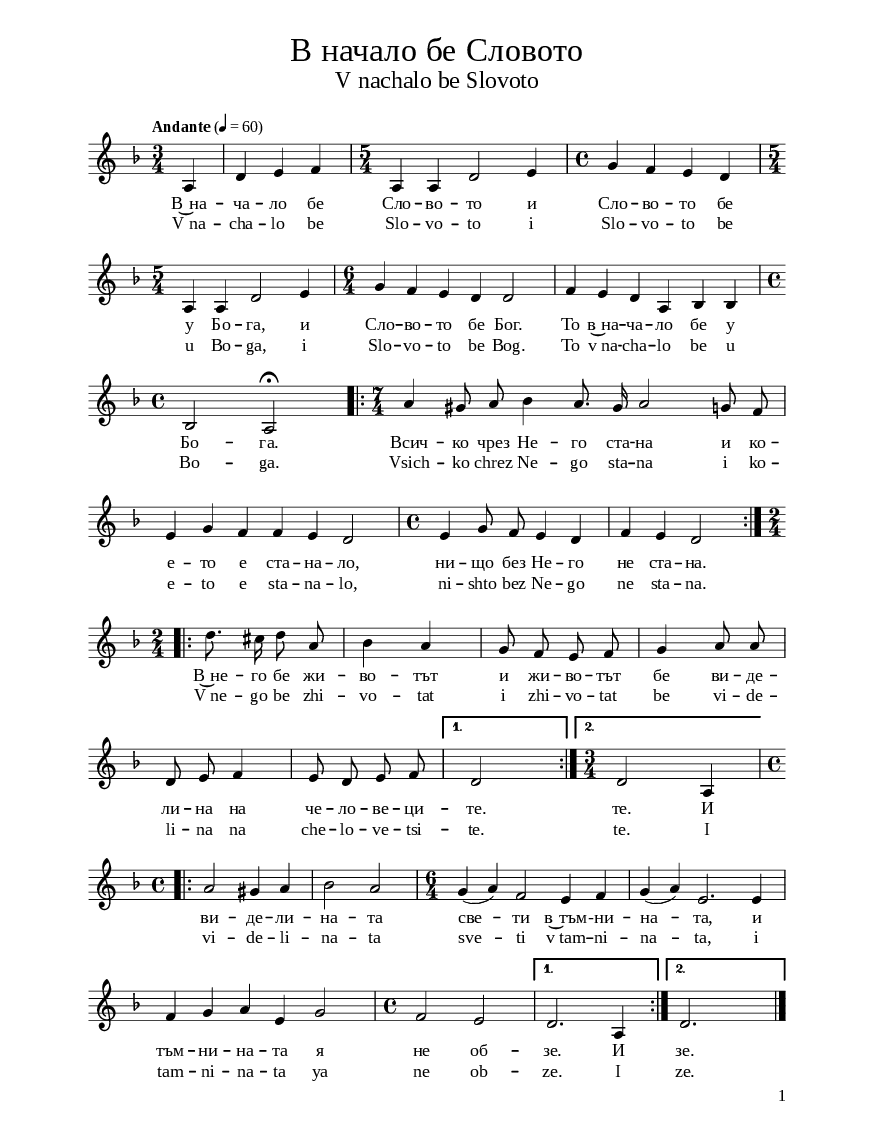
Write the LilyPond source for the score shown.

\version "2.24.1"

% include paper part and global functions
\include "include/globals.ily"

\bookpart {
  \label #'ref094
  \tocItem \markup "В начало бе Словото – V nachalo be Slovoto"
  \include "include/bookpart-paper.ily"
  \score {
    \include "include/score-layout.ily"


    \new Voice \absolute  {
      \clef treble
      \key d \minor
      \time 3/4
      \tempoFunc "Andante" 4 "60"
      \partial 4
      \autoBeamOff

      a4 | d'4 e' f' | \time 5/4  a4 a d'2 e'4 | \time 4/4  g'4 f' e' d' | \time 5/4 \break
      a4 a d'2 e'4 |

      \time 6/4  g'4 f' e' d' d'2 |  f'4 e' d' a bes bes |  \break |

      \time 4/4  bes2 a \fermata \time 7/4  \repeat volta 2 {
        a'4 gis'8 a' bes'4 a'8. gis'16 a'2 g'8 f' \break |

        e'4 g' f' f' e' d'2 | \time 4/4  e'4 g'8 f' e'4 d' | f'4 e' d'2
      } \break

      \autoBeamOff \time 2/4  \repeat volta 2 {
        d''8. cis''16 d''8 a' | bes'4 a' g'8 f' e' f' | g'4 a'8 a' | \break

        d'8 e' f'4 | e'8 d' e' f'
      }  \alternative { { d'2 | } {  \time 3/4  d'2 a4 } } \break |

      \time 4/4  \repeat volta 2 {
        a'2 gis'4 a' | bes'2 a' | \time 6/4  g'4 ( a' ) f'2 e'4 f' | g'4 ( a' ) e'2. e'4 \break |

        f'4 g' a' e' g'2 | \time 4/4  f'2 e'
      } \alternative { { | d'2. a4 | } { d'2. s4 } } \bar "|."
    }

    \addlyrics {
      В~на -- ча --
      ло бе Сло -- во -- то и Сло -- во -- то бе у
      Бо -- га, и Сло -- во -- то бе Бог. То в~на --
      ча -- ло бе у Бо -- га. Всич -- ко чрез Не --
      го ста -- на и ко -- е -- то е ста -- на --
      ло, ни -- що без Не -- го не ста -- на. В~не --
      го бе жи -- во -- тът и жи -- во -- тът бе ви
      -- де -- ли -- на на че -- ло -- ве -- ци -- те.
      те. И ви -- де -- ли -- на -- та све -- ти в~тъм
      -- "-ни" -- на -- та, и тъм -- ни -- на -- та я не
      об -- зе. И зе.

    }

    \addlyrics {
      V_na -- cha --
      lo be Slo -- vo -- to i Slo -- vo -- to be u
      Bo -- ga, i Slo -- vo -- to be Bog. To v_na --
      cha -- lo be u Bo -- ga. Vsich -- ko chrez Ne --
      go sta -- na i ko -- e -- to e sta -- na --
      lo, ni -- shto bez Ne -- go ne sta -- na. V_ne --
      go be zhi -- vo -- tat i zhi -- vo -- tat be vi
      -- de -- li -- na na che -- lo -- ve -- tsi -- te.
      te. I vi -- de -- li -- na -- ta sve -- ti v_tam
      -- ni -- na -- ta, i tam -- ni -- na -- ta ya ne
      ob -- ze. I ze.



    }


    \header {
      title = \titleFunc "В начало бе Словото" "V nachalo be Slovoto"
    }

    \midi{}

  } % score



  % include foreign translation(s) of the song
  \version "2.18.2"

\markup \fill-line { \fontsize #deTitleFontSize "Im Anfang war das Wort" }
\markup \null
\markup \null
\markup \fontsize #deCoupletFontSize {
    \hspace #14.91
  \override #`(baseline-skip . ,deCoupletBaselineSkip)
    
        \column {
     \line { " " }      
    \line { " " Im Anfang war das Wort,} 

\line { " "und das Wort war bei Gott,}

\line { " " und das Wort war Gott.}
 
\line { " "Dieses war im Anfang bei Gott.}
\line { " " }      

\line { " "Alles wurde durch dasselbe,}

\line { " "und ohne dasselbe wurde auch nicht eines,} 

\line { " "das geworden ist.}
\line { " " }      

\line { " "In ihm war Leben, }

\line { " "und das Leben war }

\line { " "das Licht der Menschen.}
\line { " " }      

\line { " "Und das Licht scheint}

\line { " "in der Finsternis, }

\line { " "und die Finsternis hat es nicht erfasst.}
      
       
    }
    
    
}


} % bookpart
